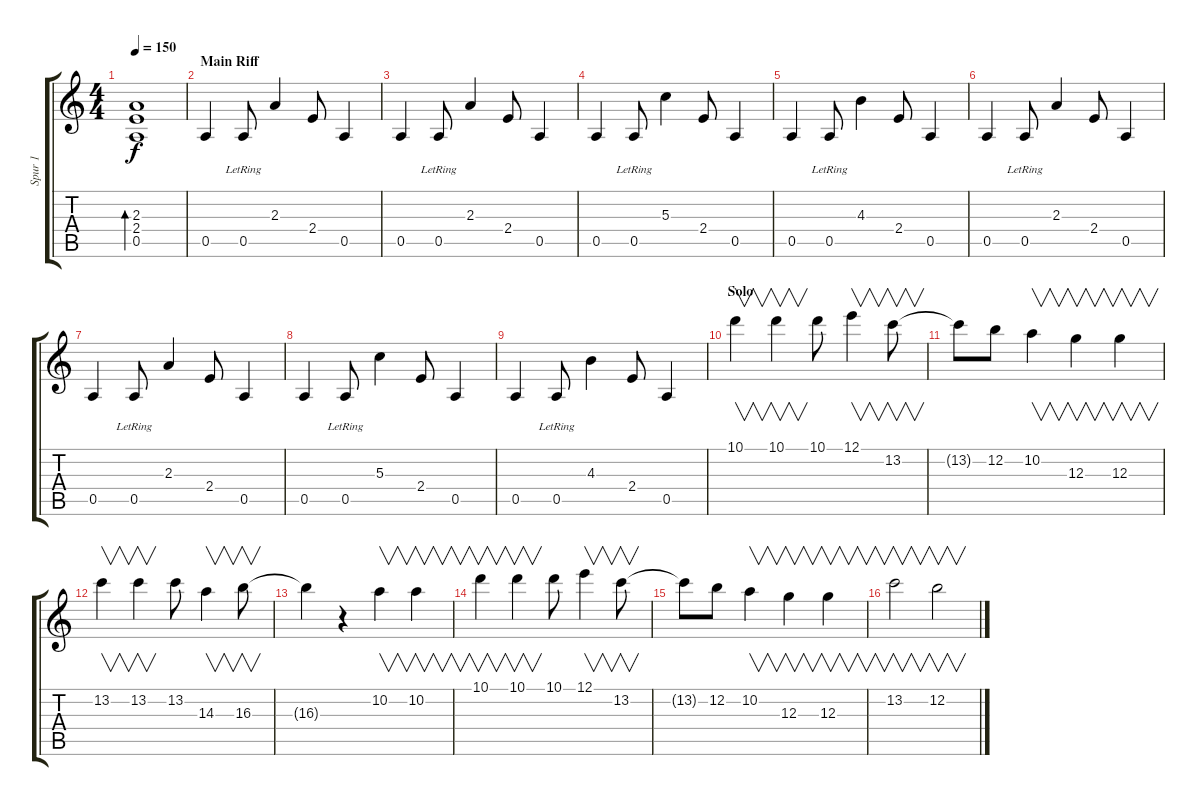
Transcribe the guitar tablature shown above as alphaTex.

\track ("Spur 1" "Spur 1") {instrument distortionguitar}
\staff {score tabs}
\tuning (E4 B3 G3 D3 A2 D2) {hide}
\ts (4 4)
\tempo 150
\clef g2
\ks c
(2.3 2.4 0.5).1{bd 240 dy f} |
\section ("" "Main Riff")
0.5.4 0.5{lr}.8 2.3.4 2.4.8 0.5.4 |
0.5.4 0.5{lr}.8 2.3.4 2.4.8 0.5.4 |
0.5.4 0.5{lr}.8 5.3.4 2.4.8 0.5.4 |
0.5.4 0.5{lr}.8 4.3.4 2.4.8 0.5.4 |
0.5.4 0.5{lr}.8 2.3.4 2.4.8 0.5.4 |
0.5.4 0.5{lr}.8 2.3.4 2.4.8 0.5.4 |
0.5.4 0.5{lr}.8 5.3.4 2.4.8 0.5.4 |
0.5.4 0.5{lr}.8 4.3.4 2.4.8 0.5.4 |
\section ("" "Solo")
10.1.4{v} 10.1.4{v} 10.1.8 12.1.4{v} 13.2.8{v} |
13.2{t}.8 12.2.8 10.2.4{v} 12.3.4{v} 12.3.4{v} |
13.2.4{v} 13.2.4{v} 13.2.8 14.3.4{v} 16.3.8{v} |
16.3{t}.4 r.4 10.2.4{v} 10.2.4{v} |
10.1.4{v} 10.1.4{v} 10.1.8 12.1.4{v} 13.2.8{v} |
13.2{t}.8 12.2.8 10.2.4{v} 12.3.4{v} 12.3.4{v} |
13.2.2{v} 12.2.2{v}
